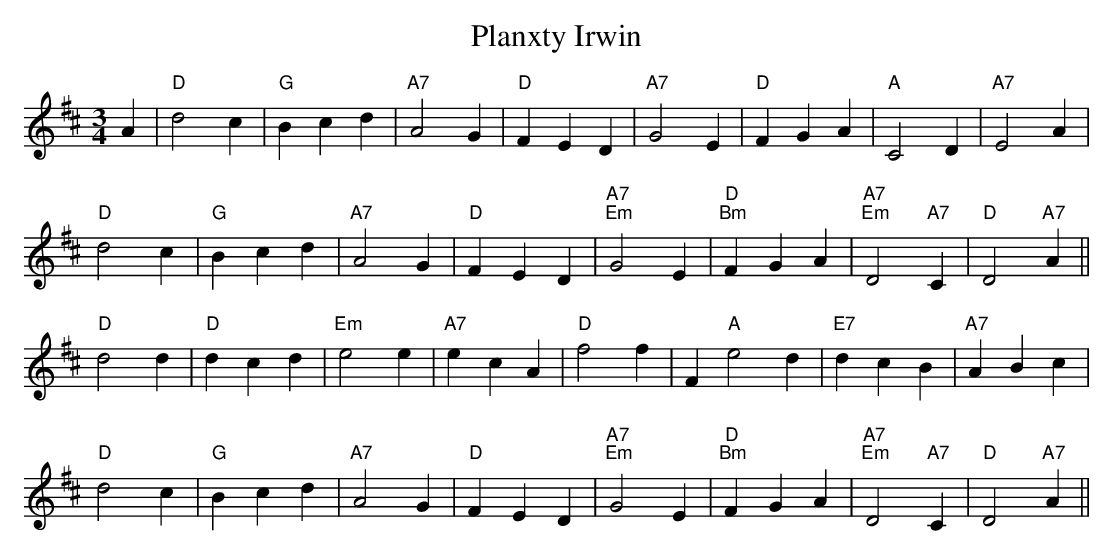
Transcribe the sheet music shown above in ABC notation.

X:1
T:Planxty Irwin
M:3/4
L:1/4
K:D
A|"D"d2c|"G"Bcd|"A7"A2G|"D"FED|"A7"G2E|"D"FGA|"A"C2D|"A7"E2A|
"D"d2c|"G"Bcd|"A7"A2G|"D"FED|"A7""Em"G2E|"D""Bm"FGA|"A7""Em"D2" ""A7"C|\
"D"D2"A7"A||
"D"d2d|"D"dcd|"Em"e2e|"A7"ecA|"D"f2f|F"A"e2d|"E7"dcB|"A7"ABc|
"D"d2c|"G"Bcd|"A7"A2G|"D"FED|"A7""Em"G2E|"D""Bm"FGA|"A7""Em"D2" ""A7"C|\
"D"D2"A7"A||
